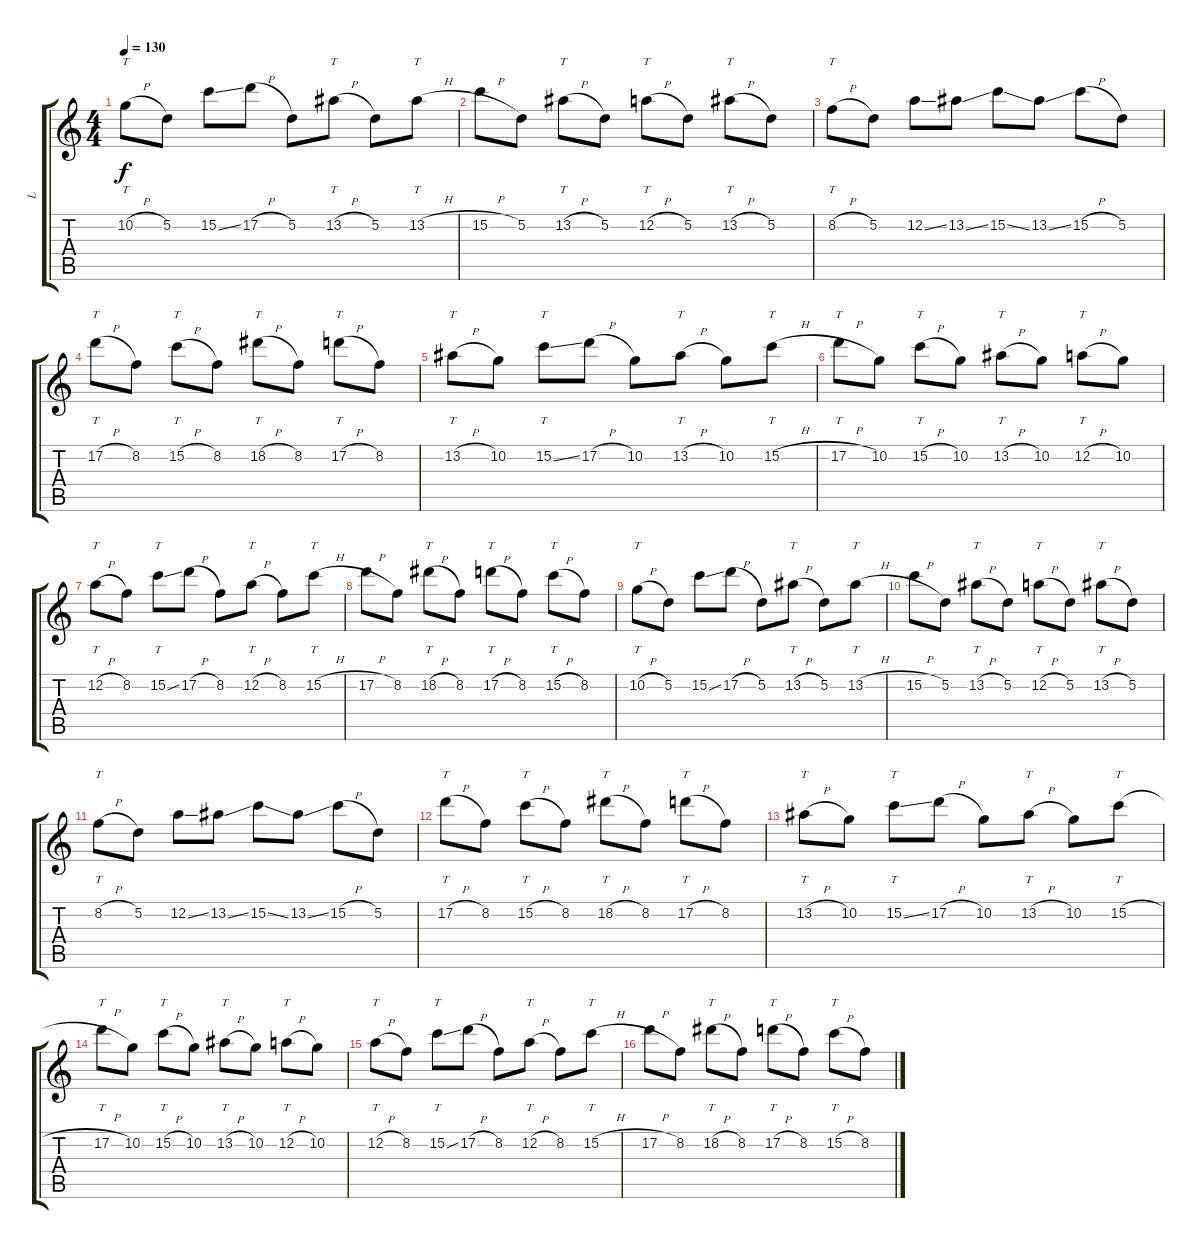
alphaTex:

\track ("L" "L") {instrument distortionguitar}
\staff {score tabs}
\tuning (D4 A3 F3 C3 G2 C2) {hide}
\ts (4 4)
\tempo 130
\clef g2
\ks c
10.2{h}.8{tt dy f} 5.2.8 15.2{ss}.8 17.2{h}.8 5.2.8 13.2{h}.8{tt} 5.2.8 13.2{h}.8{tt} |
15.2{h}.8 5.2.8 13.2{h}.8{tt} 5.2.8 12.2{h}.8{tt} 5.2.8 13.2{h}.8{tt} 5.2.8 |
8.2{h}.8{tt} 5.2.8 12.2{ss}.8 13.2{ss}.8 15.2{ss}.8 13.2{ss}.8 15.2{h}.8 5.2.8 |
17.2{h}.8{tt} 8.2.8 15.2{h}.8{tt} 8.2.8 18.2{h}.8{tt} 8.2.8 17.2{h}.8{tt} 8.2.8 |
13.2{h}.8{tt} 10.2.8 15.2{ss}.8{tt} 17.2{h}.8 10.2.8 13.2{h}.8{tt} 10.2.8 15.2{h}.8{tt} |
17.2{h}.8{tt} 10.2.8 15.2{h}.8{tt} 10.2.8 13.2{h}.8{tt} 10.2.8 12.2{h}.8{tt} 10.2.8 |
12.2{h}.8{tt} 8.2.8 15.2{ss}.8{tt} 17.2{h}.8 8.2.8 12.2{h}.8{tt} 8.2.8 15.2{h}.8{tt} |
17.2{h}.8 8.2.8 18.2{h}.8{tt} 8.2.8 17.2{h}.8{tt} 8.2.8 15.2{h}.8{tt} 8.2.8 |
10.2{h}.8{tt} 5.2.8 15.2{ss}.8 17.2{h}.8 5.2.8 13.2{h}.8{tt} 5.2.8 13.2{h}.8{tt} |
15.2{h}.8 5.2.8 13.2{h}.8{tt} 5.2.8 12.2{h}.8{tt} 5.2.8 13.2{h}.8{tt} 5.2.8 |
8.2{h}.8{tt} 5.2.8 12.2{ss}.8 13.2{ss}.8 15.2{ss}.8 13.2{ss}.8 15.2{h}.8 5.2.8 |
17.2{h}.8{tt} 8.2.8 15.2{h}.8{tt} 8.2.8 18.2{h}.8{tt} 8.2.8 17.2{h}.8{tt} 8.2.8 |
13.2{h}.8{tt volume 6} 10.2.8 15.2{ss}.8{tt} 17.2{h}.8 10.2.8 13.2{h}.8{tt} 10.2.8 15.2{h}.8{tt} |
17.2{h}.8{tt} 10.2.8 15.2{h}.8{tt} 10.2.8 13.2{h}.8{tt} 10.2.8 12.2{h}.8{tt} 10.2.8 |
12.2{h}.8{tt} 8.2.8 15.2{ss}.8{tt} 17.2{h}.8 8.2.8 12.2{h}.8{tt} 8.2.8 15.2{h}.8{tt} |
17.2{h}.8 8.2.8 18.2{h}.8{tt} 8.2.8 17.2{h}.8{tt} 8.2.8 15.2{h}.8{tt} 8.2.8
